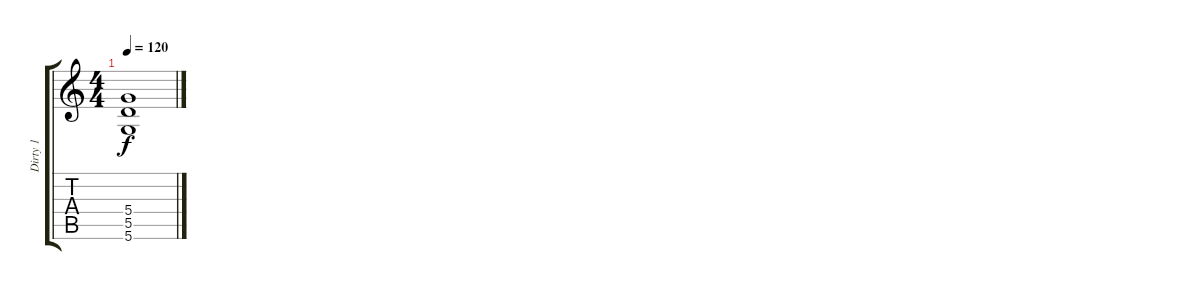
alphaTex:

\track ("Dirty 1" "Dirty 1") {instrument overdrivenguitar}
\staff {score tabs}
\tuning (E4 B3 G3 D3 A2 D2) {hide}
\ts (4 4)
\tempo 120
\clef g2
\ks c
(5.4{t} 5.5{t} 5.6{t}).1{dy f}
